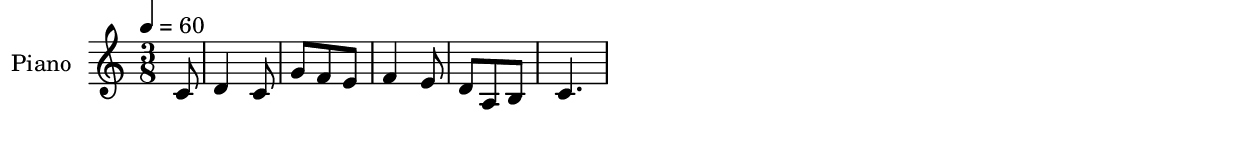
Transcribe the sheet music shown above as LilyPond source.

\version "2.18.2"

\include "lilypond-book-preamble.ly"

%{
BAHPM
Bateria de Avaliação da Habilidade de Percepção Musical
Item (número):
Igual ou diferente:
%}

%%%%%%%%%%%%%
% SUBITEM A %
%%%%%%%%%%%%%

% Informações antes da música
% Inserir nome do instrumento, andamento, compasso, clave

instrumentoNomeItemA = \set Staff.instrumentName ="Piano"
andamentoItemA = \tempo  4 = 60
compassoItemA = \time 3/8
clefItemA = \clef treble

% Inserir música do item A

musicaItemA = \relative c' { 
  \partial 8 c8 |
  d4 c8 |
  g'8 f e |
  f4 e8 |
  d8 a b |
  c4.
}



%%%%%%%%%%%%%
% SUBITEM B %
%%%%%%%%%%%%%

% Caso o exemplo seja igual, manter essa seção comentada
% Cada elemento possui um comentário anterior a ele para
% que seja removido somente o elemento diferenciado

% Informações antes da música
% Inserir nome do instrumento, andamento, compasso, clave

% instrumentoNomeItemB =
% andamentoItemB = 
% compassoItemB = 

% Música do Item B

% musicaItemB = \musicaItemA

\score {
\new Staff <<
  \instrumentoNomeItemA
  \andamentoItemA
  \compassoItemA
  \new Voice { 
    \musicaItemA
  }
>>
}

%{

score {
\new Staff <<
  \instrumentoNomeItemB
  \andamentoItemB
  \compassoItemB
  \new Voice { 
    \musicaItemB
  }
>>
}

%}